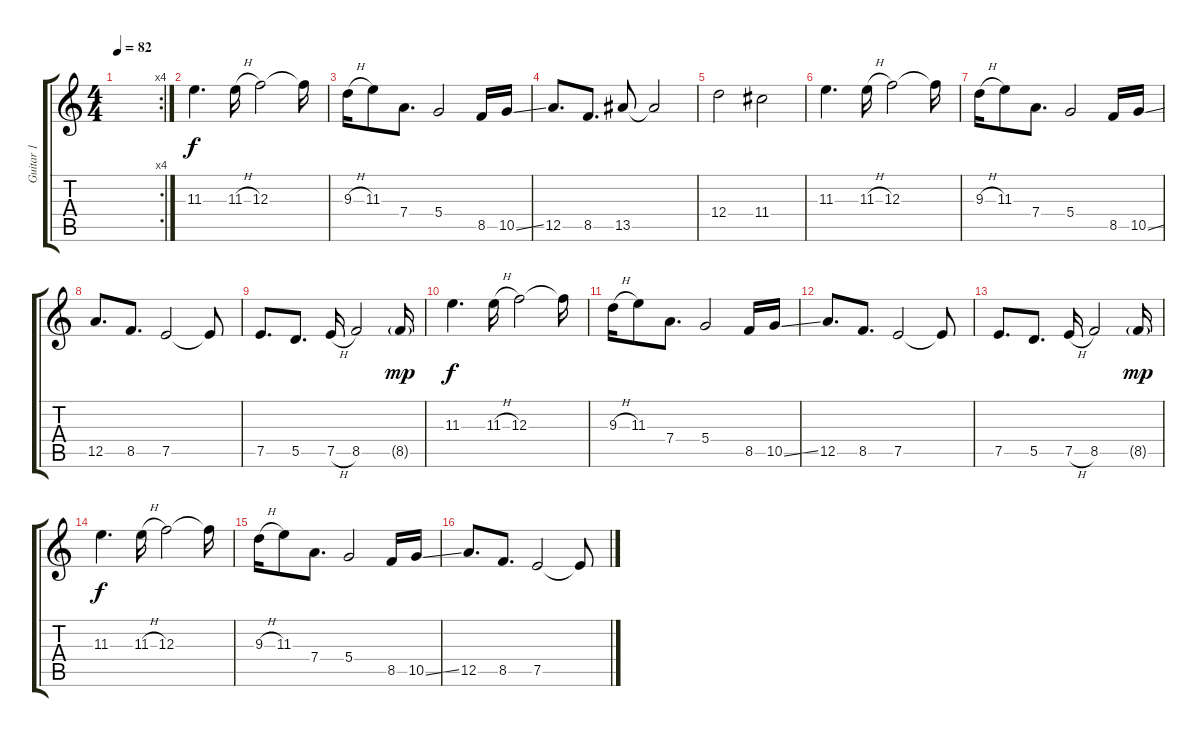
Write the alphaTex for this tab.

\track ("Guitar 1" "Guitar 1") {instrument distortionguitar}
\staff {score tabs}
\tuning (E4 A3 F3 D3 A2 D2) {hide}
\rc 4
\ts (4 4)
\tempo 82
\clef g2
\ks c
|
11.3.4{d} 11.3{h}.16 12.3.2 12.3{t}.16 |
9.3{h}.16 11.3.8 7.4.8{d} 5.4.2 8.5.16 10.5{ss}.16 |
12.5.8{d} 8.5.8{d} 13.5.8 13.5{t}.2 |
12.4.2 11.4.2 |
11.3.4{d} 11.3{h}.16 12.3.2 12.3{t}.16 |
9.3{h}.16 11.3.8 7.4.8{d} 5.4.2 8.5.16 10.5{ss}.16 |
12.5.8{d} 8.5.8{d} 7.5.2 7.5{t}.8 |
7.5.8{d} 5.5.8{d} 7.5{h}.16 8.5.2 8.5{g}.16{dy mp} |
11.3.4{d dy f} 11.3{h}.16 12.3.2 12.3{t}.16 |
9.3{h}.16 11.3.8 7.4.8{d} 5.4.2 8.5.16 10.5{ss}.16 |
12.5.8{d} 8.5.8{d} 7.5.2 7.5{t}.8 |
7.5.8{d} 5.5.8{d} 7.5{h}.16 8.5.2 8.5{g}.16{dy mp} |
11.3.4{d dy f} 11.3{h}.16 12.3.2 12.3{t}.16 |
9.3{h}.16 11.3.8 7.4.8{d} 5.4.2 8.5.16 10.5{ss}.16 |
12.5.8{d} 8.5.8{d} 7.5.2 7.5{t}.8
